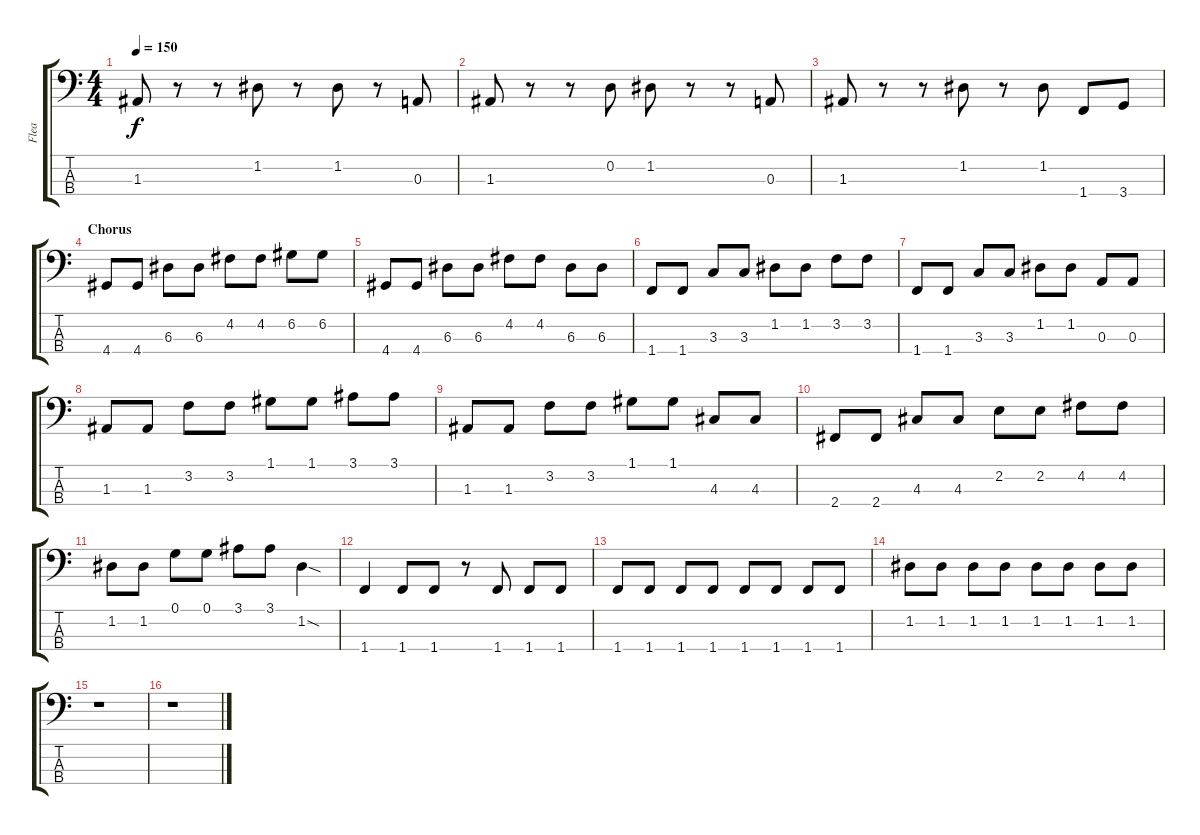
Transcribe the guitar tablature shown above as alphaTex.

\track ("Flea" "Flea") {instrument electricbassfinger}
\staff {score tabs}
\tuning (G2 D2 A1 E1) {hide}
\ts (4 4)
\tempo 150
\clef f4
\ks c
1.3.8{dy f} r.8 r.8 1.2.8 r.8 1.2.8 r.8 0.3.8 |
1.3.8 r.8 r.8 0.2.8 1.2.8 r.8 r.8 0.3.8 |
1.3.8 r.8 r.8 1.2.8 r.8 1.2.8 1.4.8 3.4.8 |
\section ("" "Chorus")
4.4.8 4.4.8 6.3.8 6.3.8 4.2.8 4.2.8 6.2.8 6.2.8 |
4.4.8 4.4.8 6.3.8 6.3.8 4.2.8 4.2.8 6.3.8 6.3.8 |
1.4.8 1.4.8 3.3.8 3.3.8 1.2.8 1.2.8 3.2.8 3.2.8 |
1.4.8 1.4.8 3.3.8 3.3.8 1.2.8 1.2.8 0.3.8 0.3.8 |
1.3.8 1.3.8 3.2.8 3.2.8 1.1.8 1.1.8 3.1.8 3.1.8 |
1.3.8 1.3.8 3.2.8 3.2.8 1.1.8 1.1.8 4.3.8 4.3.8 |
2.4.8 2.4.8 4.3.8 4.3.8 2.2.8 2.2.8 4.2.8 4.2.8 |
1.2.8 1.2.8 0.1.8 0.1.8 3.1.8 3.1.8 1.2{sod}.4 |
1.4.4 1.4.8 1.4.8 r.8 1.4.8 1.4.8 1.4.8 |
1.4.8 1.4.8 1.4.8 1.4.8 1.4.8 1.4.8 1.4.8 1.4.8 |
1.2.8 1.2.8 1.2.8 1.2.8 1.2.8 1.2.8 1.2.8 1.2.8 |
r.1 |
r.1
